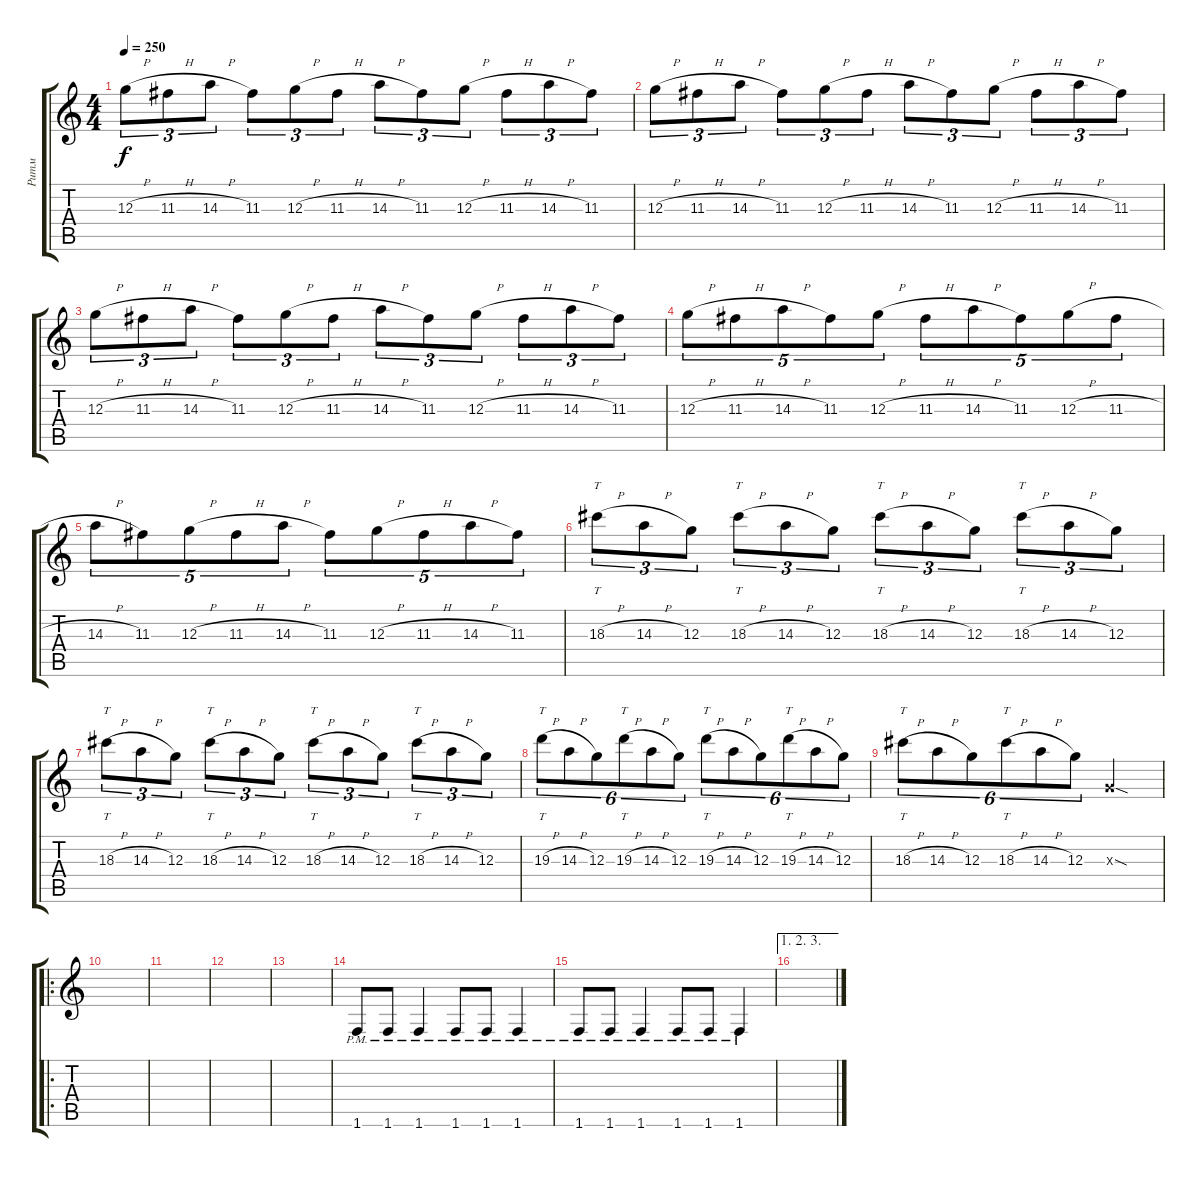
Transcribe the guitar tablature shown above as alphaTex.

\track ("Ритм" "Ритм") {instrument distortionguitar}
\staff {score tabs}
\tuning (E4 B3 G3 D3 A2 E2) {hide}
\ts (4 4)
\tempo 250
\clef g2
\ks c
12.3{h}.8{tu (3 2) dy f} 11.3{h}.8{tu (3 2)} 14.3{h}.8{tu (3 2)} 11.3.8{tu (3 2)} 12.3{h}.8{tu (3 2)} 11.3{h}.8{tu (3 2)} 14.3{h}.8{tu (3 2)} 11.3.8{tu (3 2)} 12.3{h}.8{tu (3 2)} 11.3{h}.8{tu (3 2)} 14.3{h}.8{tu (3 2)} 11.3.8{tu (3 2)} |
12.3{h}.8{tu (3 2)} 11.3{h}.8{tu (3 2)} 14.3{h}.8{tu (3 2)} 11.3.8{tu (3 2)} 12.3{h}.8{tu (3 2)} 11.3{h}.8{tu (3 2)} 14.3{h}.8{tu (3 2)} 11.3.8{tu (3 2)} 12.3{h}.8{tu (3 2)} 11.3{h}.8{tu (3 2)} 14.3{h}.8{tu (3 2)} 11.3.8{tu (3 2)} |
12.3{h}.8{tu (3 2)} 11.3{h}.8{tu (3 2)} 14.3{h}.8{tu (3 2)} 11.3.8{tu (3 2)} 12.3{h}.8{tu (3 2)} 11.3{h}.8{tu (3 2)} 14.3{h}.8{tu (3 2)} 11.3.8{tu (3 2)} 12.3{h}.8{tu (3 2)} 11.3{h}.8{tu (3 2)} 14.3{h}.8{tu (3 2)} 11.3.8{tu (3 2)} |
12.3{h}.8{tu (5 4)} 11.3{h}.8{tu (5 4)} 14.3{h}.8{tu (5 4)} 11.3.8{tu (5 4)} 12.3{h}.8{tu (5 4)} 11.3{h}.8{tu (5 4)} 14.3{h}.8{tu (5 4)} 11.3.8{tu (5 4)} 12.3{h}.8{tu (5 4)} 11.3{h}.8{tu (5 4)} |
14.3{h}.8{tu (5 4)} 11.3.8{tu (5 4)} 12.3{h}.8{tu (5 4)} 11.3{h}.8{tu (5 4)} 14.3{h}.8{tu (5 4)} 11.3.8{tu (5 4)} 12.3{h}.8{tu (5 4)} 11.3{h}.8{tu (5 4)} 14.3{h}.8{tu (5 4)} 11.3.8{tu (5 4)} |
18.3{h}.8{tt tu (3 2) volume 7} 14.3{h}.8{tu (3 2)} 12.3.8{tu (3 2)} 18.3{h}.8{tt tu (3 2)} 14.3{h}.8{tu (3 2)} 12.3.8{tu (3 2)} 18.3{h}.8{tt tu (3 2)} 14.3{h}.8{tu (3 2)} 12.3.8{tu (3 2)} 18.3{h}.8{tt tu (3 2)} 14.3{h}.8{tu (3 2)} 12.3.8{tu (3 2)} |
18.3{h}.8{tt tu (3 2)} 14.3{h}.8{tu (3 2)} 12.3.8{tu (3 2)} 18.3{h}.8{tt tu (3 2)} 14.3{h}.8{tu (3 2)} 12.3.8{tu (3 2)} 18.3{h}.8{tt tu (3 2)} 14.3{h}.8{tu (3 2)} 12.3.8{tu (3 2)} 18.3{h}.8{tt tu (3 2)} 14.3{h}.8{tu (3 2)} 12.3.8{tu (3 2)} |
19.3{h}.8{tt tu (6 4)} 14.3{h}.8{tu (6 4)} 12.3.8{tu (6 4)} 19.3{h}.8{tt tu (6 4)} 14.3{h}.8{tu (6 4)} 12.3.8{tu (6 4)} 19.3{h}.8{tt tu (6 4)} 14.3{h}.8{tu (6 4)} 12.3.8{tu (6 4)} 19.3{h}.8{tt tu (6 4)} 14.3{h}.8{tu (6 4)} 12.3.8{tu (6 4)} |
18.3{h}.8{tt tu (6 4)} 14.3{h}.8{tu (6 4)} 12.3.8{tu (6 4)} 18.3{h}.8{tt tu (6 4)} 14.3{h}.8{tu (6 4)} 12.3.8{tu (6 4)} 0.3{sod x}.2 |
\ro
|
|
|
|
1.6{pm}.8 1.6{pm}.8 1.6{pm}.4 1.6{pm}.8 1.6{pm}.8 1.6{pm}.4 |
1.6{pm}.8 1.6{pm}.8 1.6{pm}.4 1.6{pm}.8 1.6{pm}.8 1.6{pm}.4 |
\ae (1 2 3)
